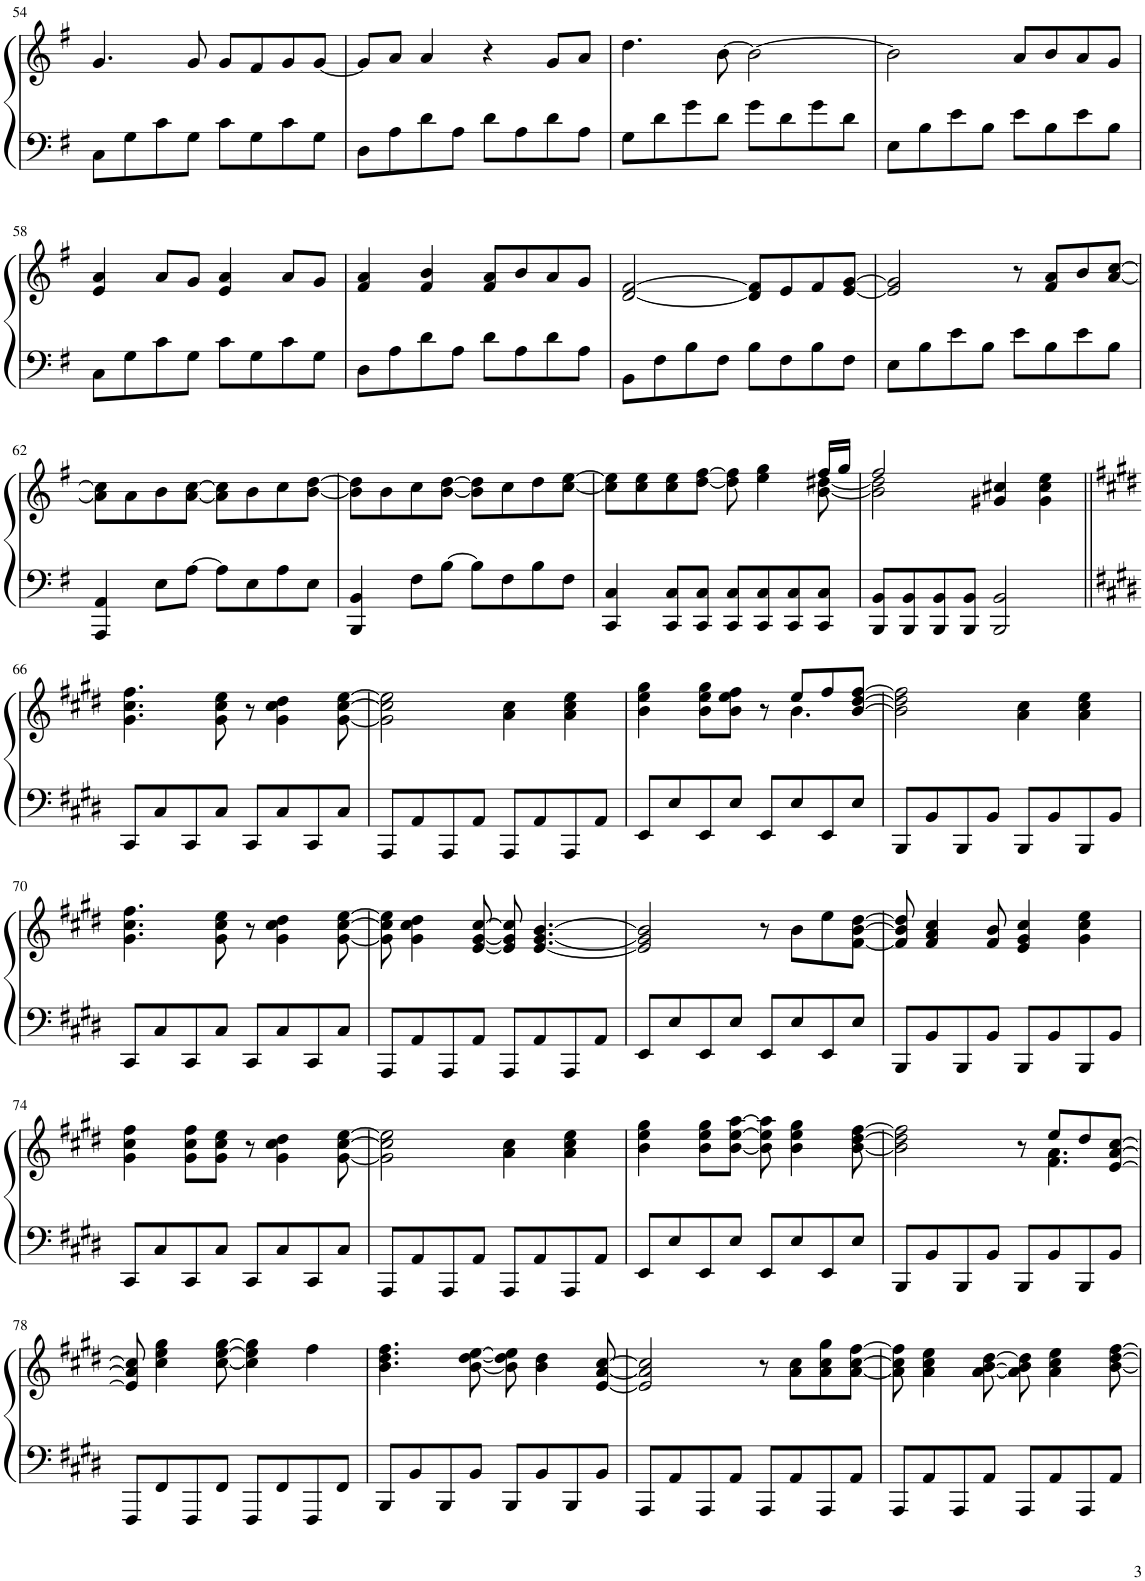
**kern	**kern
*part1	*part1
*staff2	*staff1
*I"피아노 , RH	*
!!LO:PB:g=z
*clefF4	*clefG2
*k[f#]	*k[f#]
*M4/4	*M4/4
=54	=54
8C\L	4.g/
8G\	.
8c\	.
8G\J	8g/
8c\L	8g/L
8G\	8f#/
8c\	8g/
8G\J	[8g/J
=55	=55
8D\L	8g/L]
8A\	8a/J
8d\	4a/
8A\J	.
8d\L	4r
8A\	.
8d\	8g/L
8A\J	8a/J
=56	=56
8G\L	4.dd\
8d\	.
8g\	.
8d\J	[8b\
8g\L	2b\_
8d\	.
8g\	.
8d\J	.
=57	=57
8E\L	2b\]
8B\	.
8e\	.
8B\J	.
8e\L	8a/L
8B\	8b/
8e\	8a/
8B\J	8g/J
!!LO:LB:g=z
=58	=58
8C\L	4e/ 4a/
8G\	.
8c\	8a/L
8G\J	8g/J
8c\L	4e/ 4a/
8G\	.
8c\	8a/L
8G\J	8g/J
=59	=59
8D\L	4f#/ 4a/
8A\	.
8d\	4f#/ 4b/
8A\J	.
8d\L	8f#/ 8a/L
8A\	8b/
8d\	8a/
8A\J	8g/J
=60	=60
8BB\L	[2d/ [2f#/
8F#\	.
8B\	.
8F#\J	.
8B\L	8d/] 8f#/]L
8F#\	8e/
8B\	8f#/
8F#\J	[8e/ [8g/J
=61	=61
8E\L	2e/] 2g/]
8B\	.
8e\	.
8B\J	.
8e\L	8r
8B\	8f#/ 8a/L
8e\	8b/
8B\J	[8a/ [8cc/J
!!LO:LB:g=z
=62	=62
4AAA/ 4AA/	8a\] 8cc\]L
.	8a\
8E\L	8b\
[8A\J	[8a\ [8cc\J
8A\L]	8a\] 8cc\]L
8E\	8b\
8A\	8cc\
8E\J	[8b\ [8dd\J
=63	=63
4BBB/ 4BB/	8b\] 8dd\]L
.	8b\
8F#\L	8cc\
[8B\J	[8b\ [8dd\J
8B\L]	8b\] 8dd\]L
8F#\	8cc\
8B\	8dd\
8F#\J	[8cc\ [8ee\J
=64	=64
*	*^
4CC/ 4C/	8cc\] 8ee\]L	2..ryy
.	8cc\ 8ee\	.
8CC/ 8C/L	8cc\ 8ee\	.
8CC/ 8C/J	[8dd\ [8ff#\J	.
8CC/ 8C/L	8dd\] 8ff#\]	.
8CC/ 8C/	4ee\ 4gg\	.
8CC/ 8C/	.	.
8CC/ 8C/J	16ff#/LL	[8b\ [8dd#X\
.	16gg/JJ	.
=65	=65	=65
8BBB/ 8BB/L	2ff#/	2b\] 2dd#\]
8BBB/ 8BB/	.	.
8BBB/ 8BB/	.	.
8BBB/ 8BB/J	.	.
2BBB/ 2BB/	4g#X/ 4cc#X/	2ryy
.	4g#\ 4cc#\ 4ee\	.
*	*v	*v
!!LO:LB:g=z
=66||	=66||
*k[f#c#g#d#]	*k[f#c#g#d#]
8CC#/L	4.g#\ 4.cc#\ 4.ff#\
8C#/	.
8CC#/	.
8C#/J	8g#\ 8cc#\ 8ee\
8CC#/L	8r
8C#/	4g#\ 4cc#\ 4dd#\
8CC#/	.
8C#/J	[8g#\ [8cc#\ [8ee\
=67	=67
8AAA/L	2g#\] 2cc#\] 2ee\]
8AA/	.
8AAA/	.
8AA/J	.
8AAA/L	4a\ 4cc#\
8AA/	.
8AAA/	4a\ 4cc#\ 4ee\
8AA/J	.
=68	=68
*	*^
8EE/L	4b\ 4ee\ 4gg#\	8ryy
*	*v	*v
8E/	.
8EE/	8b\ 8ee\ 8gg#\L
8E/J	8b\ 8ee\ 8ff#\J
8EE/L	8r
*	*^
8E/	8ee/L	4.b\
8EE/	8ff#/	.
8E/J	[8b/ [8dd#/ [8ff#/J	.
*	*v	*v
=69	=69
8BBB/L	2b\] 2dd#\] 2ff#\]
8BB/	.
8BBB/	.
8BB/J	.
8BBB/L	4a\ 4cc#\
8BB/	.
8BBB/	4a\ 4cc#\ 4ee\
8BB/J	.
!!LO:LB:g=z
=70	=70
8CC#/L	4.g#\ 4.cc#\ 4.ff#\
8C#/	.
8CC#/	.
8C#/J	8g#\ 8cc#\ 8ee\
8CC#/L	8r
8C#/	4g#\ 4cc#\ 4dd#\
8CC#/	.
8C#/J	[8g#\ [8cc#\ [8ee\
=71	=71
8AAA/L	8g#\] 8cc#\] 8ee\]
8AA/	4g#\ 4cc#\ 4dd#\
8AAA/	.
8AA/J	[8e/ [8g#/ [8cc#/
8AAA/L	8e/] 8g#/] 8cc#/]
8AA/	[4.e/ [4.g#/ [4.b/
8AAA/	.
8AA/J	.
=72	=72
8EE/L	2e/] 2g#/] 2b/]
8E/	.
8EE/	.
8E/J	.
8EE/L	8r
8E/	8b\L
8EE/	8ee\
8E/J	[8f#\ [8b\ [8dd#\J
=73	=73
8BBB/L	8f#/] 8b/] 8dd#/]
8BB/	4f#/ 4a/ 4cc#/
8BBB/	.
8BB/J	8f#/ 8b/
8BBB/L	4e/ 4g#/ 4cc#/
8BB/	.
8BBB/	4g#\ 4cc#\ 4ee\
8BB/J	.
!!LO:LB:g=z
=74	=74
8CC#/L	4g#\ 4cc#\ 4ff#\
8C#/	.
8CC#/	8g#\ 8cc#\ 8ff#\L
8C#/J	8g#\ 8cc#\ 8ee\J
8CC#/L	8r
8C#/	4g#\ 4cc#\ 4dd#\
8CC#/	.
8C#/J	[8g#\ [8cc#\ [8ee\
=75	=75
8AAA/L	2g#\] 2cc#\] 2ee\]
8AA/	.
8AAA/	.
8AA/J	.
8AAA/L	4a\ 4cc#\
8AA/	.
8AAA/	4a\ 4cc#\ 4ee\
8AA/J	.
=76	=76
8EE/L	4b\ 4ee\ 4gg#\
8E/	.
8EE/	8b\ 8ee\ 8gg#\L
8E/J	[8b\ [8ee\ [8aa\J
8EE/L	8b\] 8ee\] 8aa\]
8E/	4b\ 4ee\ 4gg#\
8EE/	.
8E/J	[8b\ [8dd#\ [8ff#\
=77	=77
*	*^
8BBB/L	2b\] 2dd#\] 2ff#\]	8ryy
*	*v	*v
8BB/	.
8BBB/	.
8BB/J	.
8BBB/L	8r
*	*^
8BB/	8ee/L	4.f#\ 4.a\
8BBB/	8dd#/	.
8BB/J	[8e/ [8a/ [8cc#/J	.
*	*v	*v
!!LO:LB:g=z
=78	=78
8FFF#/L	8e/] 8a/] 8cc#/]
8FF#/	4cc#\ 4ee\ 4gg#\
8FFF#/	.
8FF#/J	[8cc#\ [8ee\ [8gg#\
8FFF#/L	4cc#\] 4ee\] 4gg#\]
8FF#/	.
8FFF#/	4ff#\
8FF#/J	.
=79	=79
8BBB/L	4.b\ 4.dd#\ 4.ff#\
8BB/	.
8BBB/	.
8BB/J	[8b\ [8dd#\ [8ee\
8BBB/L	8b\] 8dd#\] 8ee\]
8BB/	4b\ 4dd#\
8BBB/	.
8BB/J	[8e/ [8a/ [8cc#/
=80	=80
8AAA/L	2e/] 2a/] 2cc#/]
8AA/	.
8AAA/	.
8AA/J	.
8AAA/L	8r
8AA/	8a\ 8cc#\L
8AAA/	8a\ 8cc#\ 8gg#\
8AA/J	[8a\ [8cc#\ [8ff#\J
=81	=81
8AAA/L	8a\] 8cc#\] 8ff#\]
8AA/	4a\ 4cc#\ 4ee\
8AAA/	.
8AA/J	[8a\ [8b\ [8dd#\
8AAA/L	8a\] 8b\] 8dd#\]
8AA/	4a\ 4cc#\ 4ee\
8AAA/	.
8AA/J	[8b\ [8dd#\ [8ff#\
=	=
*-	*-
